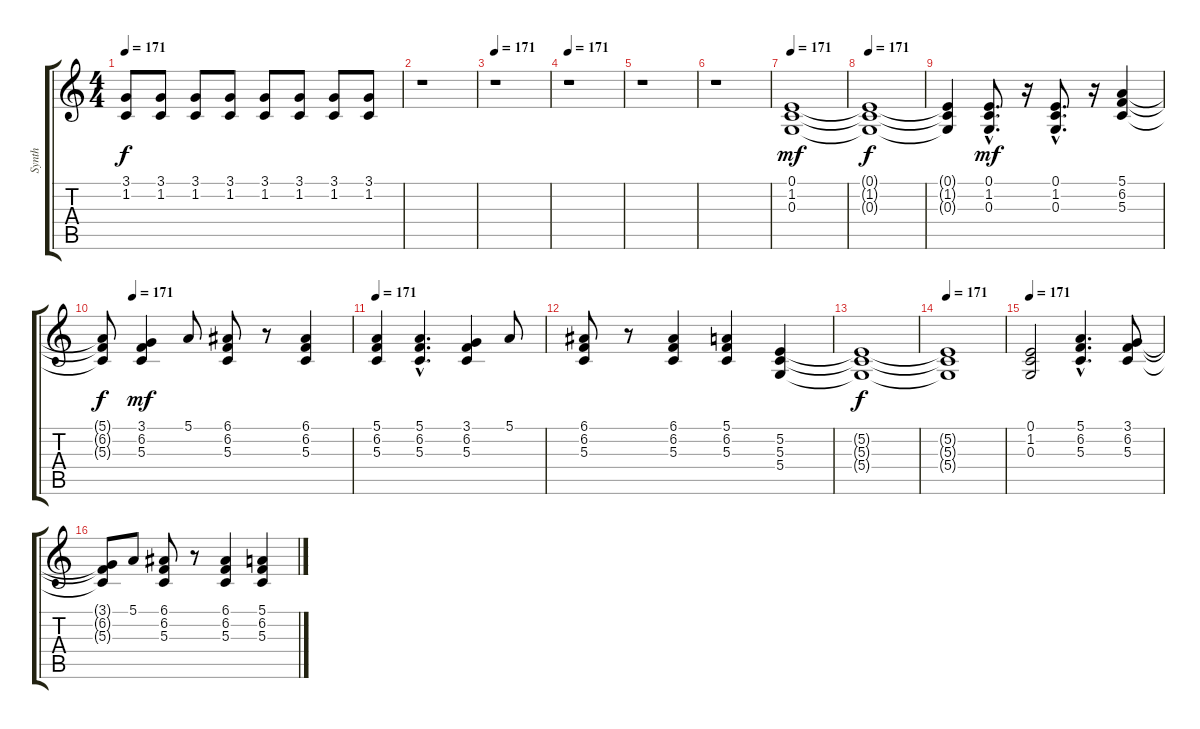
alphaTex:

\track ("Synth" "Synth") {instrument pad3polysynth}
\staff {score tabs}
\tuning (E4 B3 G3 D3 A2 E2) {hide}
\ts (4 4)
\tempo 171
\clef g2
\ks c
(3.1 1.2).8{dy f} (3.1 1.2).8 (3.1 1.2).8 (3.1 1.2).8 (3.1 1.2).8 (3.1 1.2).8 (3.1 1.2).8 (3.1 1.2).8 |
r.1 |
\tempo 171
r.1 |
\tempo 171
r.1 |
r.1 |
r.1 |
\tempo 171
(0.1 1.2 0.3).1{dy mf instrument pad3polysynth} |
\tempo 171
(0.1{t} 1.2{t} 0.3{t}).1{dy f} |
(0.1{t} 1.2{t} 0.3{t}).4 (0.1{hac} 1.2{hac} 0.3{hac}).8{d dy mf} r.16 (0.1{hac} 1.2{hac} 0.3{hac}).8{d} r.16 (5.1 6.2 5.3).4 |
\tempo (171 0.125)
(5.1{t} 6.2{t} 5.3{t}).8{dy f} (3.1 6.2 5.3).4{dy mf} 5.1.8 (6.1 6.2 5.3).8 r.8 (6.1 6.2 5.3).4 |
\tempo 171
(5.1 6.2 5.3).4 (5.1{hac} 6.2{hac} 5.3{hac}).4{d} (3.1 6.2 5.3).4 5.1.8 |
(6.1 6.2 5.3).8 r.8 (6.1 6.2 5.3).4 (5.1 6.2 5.3).4 (5.2 5.3 5.4).4 |
(5.2{t} 5.3{t} 5.4{t}).1{dy f} |
\tempo 171
(5.2{t} 5.3{t} 5.4{t}).1 |
\tempo 171
(0.1 1.2 0.3).2 (5.1{hac} 6.2{hac} 5.3{hac}).4{d} (3.1 6.2 5.3).8 |
(3.1{t} 6.2{t} 5.3{t}).8 5.1.8 (6.1 6.2 5.3).8 r.8 (6.1 6.2 5.3).4 (5.1 6.2 5.3).4
